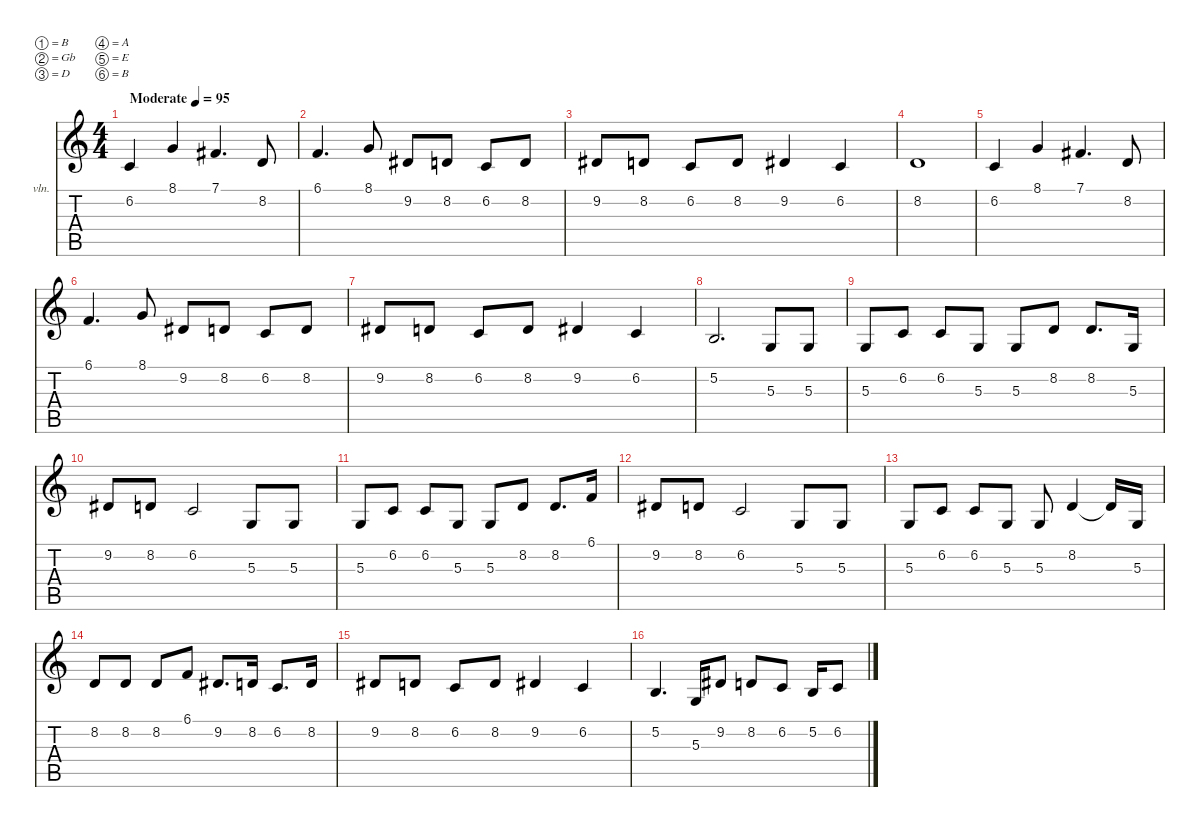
\defaultSystemsLayout 2
\hideDynamics
\bracketExtendMode nobrackets
\firstSystemTrackNameOrientation horizontal
\otherSystemsTrackNameOrientation horizontal
\track ("Vocals" "vln.") {instrument synthstrings1}
\staff {score tabs}
\tuning (B3 Gb3 D3 A2 E2 B1)
\ts (4 4)
\beaming (8 2 2 2 2)
\scale
1.04794
\tempo (95 "Moderate")
\accidentals auto
\clef g2
\ottava regular
\simile none
\ks c
6.2.4{dy f instrument synthstrings1 beam Up} 8.1.4{beam Up} 7.1{acc #}.4{d beam Up} 8.2.8{beam Up} |
\scale
0.952065 6.1.4{d beam Up} 8.1.8{beam Up} 9.2{acc #}.8{beam Up} 8.2.8{beam Up} 6.2.8{beam Up} 8.2.8{beam Up} |
\scale
1.02254 9.2{acc #}.8{beam Up} 8.2.8{beam Up} 6.2.8{beam Up} 8.2.8{beam Up} 9.2{acc #}.4{beam Up} 6.2.4{beam Up} |
\scale
0.977463 8.2.1{beam Up} |
\scale
1.03043 6.2.4{beam Up} 8.1.4{beam Up} 7.1{acc #}.4{d beam Up} 8.2.8{beam Up} |
\scale
0.969568 6.1.4{d beam Up} 8.1.8{beam Up} 9.2{acc #}.8{beam Up} 8.2.8{beam Up} 6.2.8{beam Up} 8.2.8{beam Up} |
\scale
1.02254 9.2{acc #}.8{beam Up} 8.2.8{beam Up} 6.2.8{beam Up} 8.2.8{beam Up} 9.2{acc #}.4{beam Up} 6.2.4{beam Up} |
\scale
0.977463 5.2.2{d beam Up} 5.3.8{beam Up} 5.3.8{beam Up} |
\scale
1.03043 5.3.8{beam Up} 6.2.8{beam Up} 6.2.8{beam Up} 5.3.8{beam Up} 5.3.8{beam Up} 8.2.8{beam Up} 8.2.8{d beam Up} 5.3.16{beam Up} |
\scale
0.969568 9.2{acc #}.8{beam Up} 8.2.8{beam Up} 6.2.2{beam Up} 5.3.8{beam Up} 5.3.8{beam Up} |
\scale
1.03043 5.3.8{beam Up} 6.2.8{beam Up} 6.2.8{beam Up} 5.3.8{beam Up} 5.3.8{beam Up} 8.2.8{beam Up} 8.2.8{d beam Up} 6.1.16{beam Up} |
\scale
0.969568 9.2{acc #}.8{beam Up} 8.2.8{beam Up} 6.2.2{beam Up} 5.3.8{beam Up} 5.3.8{beam Up} |
\scale
1.03043 5.3.8{beam Up} 6.2.8{beam Up} 6.2.8{beam Up} 5.3.8{beam Up} 5.3.8{beam Up} 8.2.4{beam Up} 8.2{t}.16{beam Up} 5.3.16{beam Up} |
\scale
0.969568 8.2.8{beam Up} 8.2.8{beam Up} 8.2.8{beam Up} 6.1.8{beam Up} 9.2{acc #}.8{d beam Up} 8.2.16{beam Up} 6.2.8{d beam Up} 8.2.16{beam Up} |
\scale
1.03043 9.2{acc #}.8{beam Up} 8.2.8{beam Up} 6.2.8{beam Up} 8.2.8{beam Up} 9.2{acc #}.4{beam Up} 6.2.4{beam Up} |
\scale
0.969568 5.2.4{d beam Up} 5.3.16{beam Up} 9.2{acc #}.8{beam Up} 8.2.8{beam Up} 6.2.8{beam Up} 5.2.16{beam Up} 6.2.8{beam Up}
